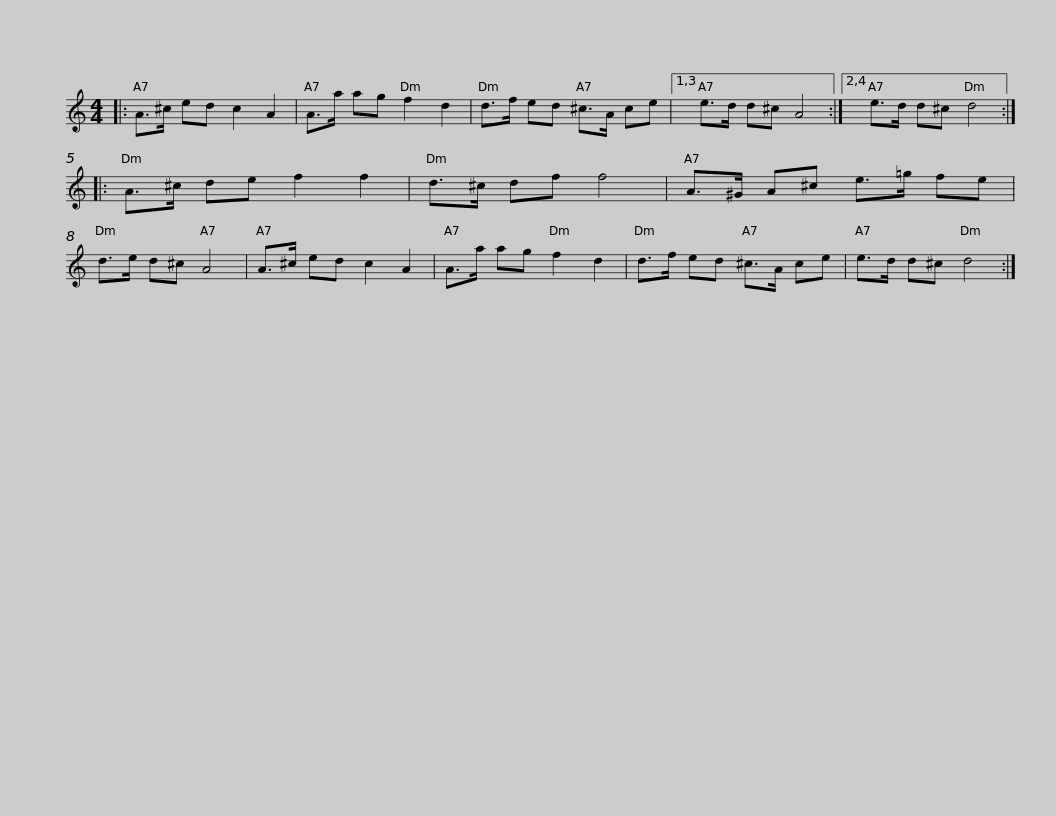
X:1
L:1/8
M:4/4
I:linebreak $
K:C
V:1 treble
V:1
|: A>^c ed c2 A2 | A>a ag f2 d2 | d>f ed ^c>A ce |1,3 e>d d^c A4 :|2,4 e>d d^c d4 ::$ %5
 A>^c de f2 f2 | d>^c df f4 | A>^G A^c e>=g fe | d>e d^c A4 | A>^c ed c2 A2 |$ %10
 A>a ag f2 d2 | d>f ed ^c>A ce | e>d d^c d4 :| %13
